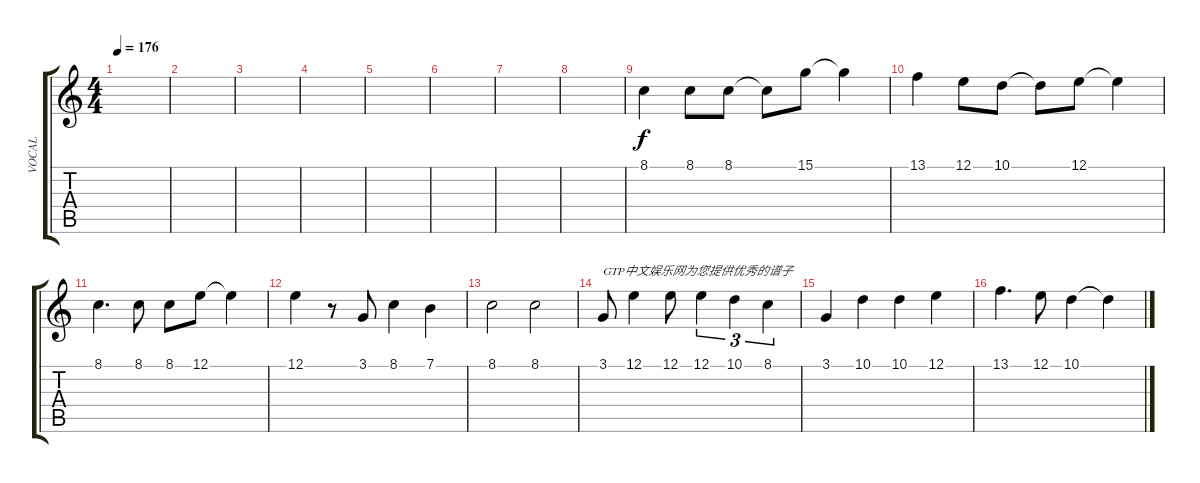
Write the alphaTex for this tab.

\track ("VOCAL" "VOCAL") {instrument synthbrass1}
\staff {score tabs}
\tuning (E4 B3 G3 D3 A2 E2) {hide}
\ts (4 4)
\tempo 176
\clef g2
\ks c
|
|
|
|
|
|
|
|
8.1.4 8.1.8 8.1.8 8.1{t}.8 15.1.8 15.1{t}.4 |
13.1.4 12.1.8 10.1.8 10.1{t}.8 12.1.8 12.1{t}.4 |
8.1.4{d} 8.1.8 8.1.8 12.1.8 12.1{t}.4 |
12.1.4 r.8 3.1.8 8.1.4 7.1.4 |
8.1.2 8.1.2 |
3.1.8{txt "GTP中文娱乐网为您提供优秀的谱子"} 12.1.4 12.1.8 12.1.4{tu (3 2)} 10.1.4{tu (3 2)} 8.1.4{tu (3 2)} |
3.1.4 10.1.4 10.1.4 12.1.4 |
13.1.4{d} 12.1.8 10.1.4 10.1{t}.4
